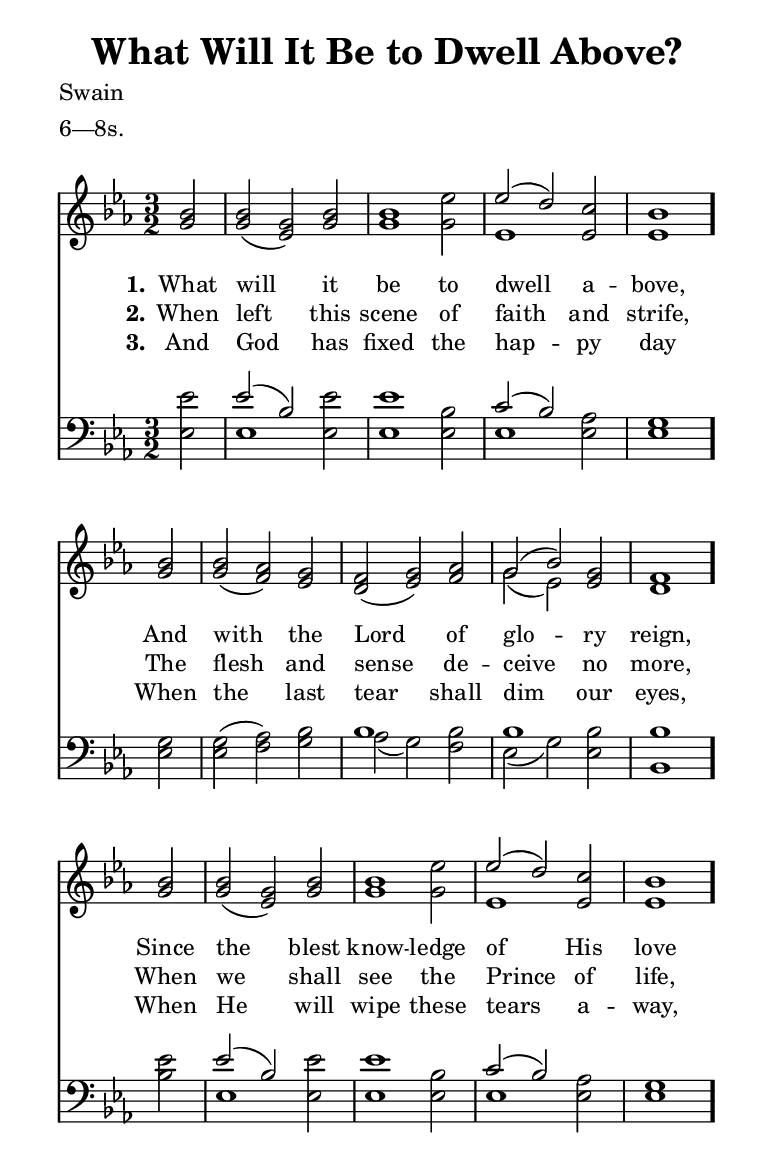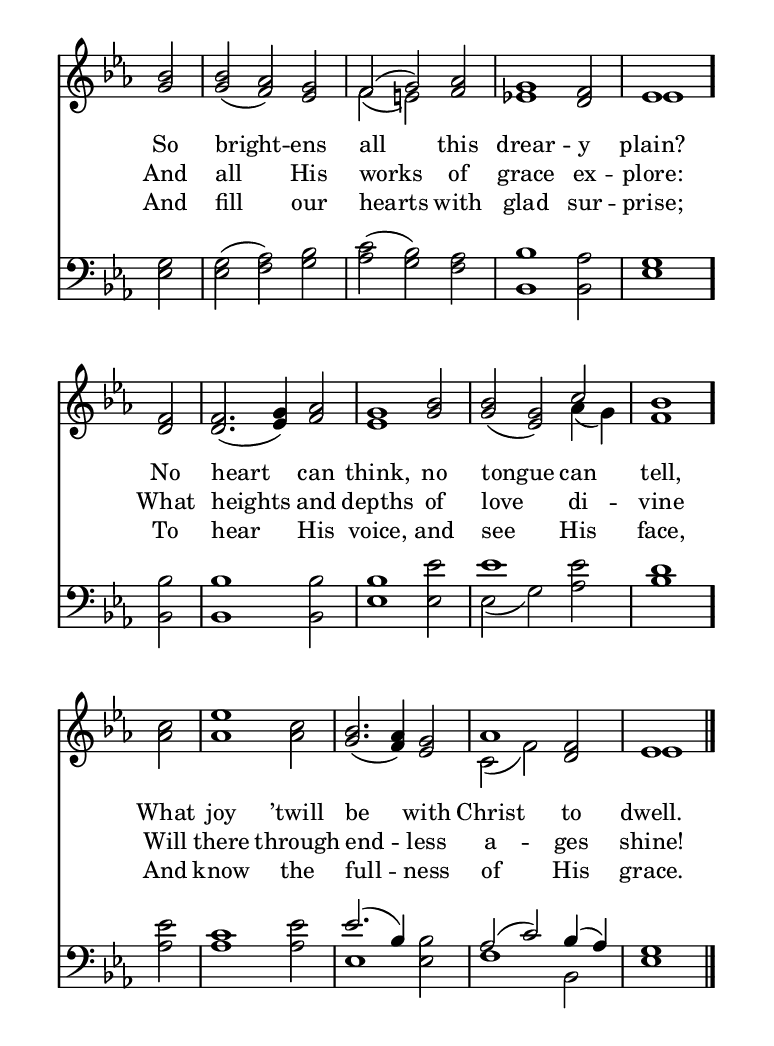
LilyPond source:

\include "common/global.ily"
\paper {
  \include "common/paper.ily"
}

\header{
  hymnnumber = "292"
  title = "What Will It Be to Dwell Above?"
  tunename = "Stella"
  meter = "6—8s."
  poet = "Swain"
  composer = ""
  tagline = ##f
}

global = {
  \include "common/overrides.ily"
  \override Staff.TimeSignature.style = #'numbered
  \time 3/2
  \override Score.MetronomeMark.transparent = ##t % hide all fermata changes too
  \tempo 2=100
  \key ees \major
  \partial 2
  \autoBeamOff
}

notesSoprano = {
\global
\relative c'' {

  bes2 | bes( g) bes | bes1 ees2 | ees( d) c | bes1
  bes2 | bes( aes) g | f( g) aes | g( bes) g | f1
  bes2 | bes( g) bes | bes1 ees2 | ees( d) c | bes1
  bes2 | bes( aes) g | f( g) aes | g1 f2 | ees1
  f2 | f2.( g4) aes2 | g1 bes2 | bes2( g) c | bes1
  c2 | ees1 c2 | bes2.( aes4) g2 | aes1 f2 | ees1

  \bar "|."

}
}

notesAlto = {
\global
\relative e' {

  g2 | g( ees) g | g1 g2 | ees1 ees2 | ees1
  g2 | g( f) ees | d( ees) f | g2( ees) ees | d1
  g2 | g( ees) g | g1 g2 | ees1 ees2 | ees1
  g2 | g( f) ees | f2( e) f | ees!1 d2 | ees1
  d2 | d2.( ees4) f2 | ees1 g2 | g2( ees) aes4( g) | f1
  aes2 | aes1 aes2 | g2.( f4) ees2 | c2( f) d | ees1

}
}

notesTenor = {
\global
\relative a' {

  ees2 | ees2( bes) ees | ees1 bes2 | c( bes) aes | g1
  g2 | g( aes) bes | bes1 bes2 | bes1 bes2 | bes1
  ees2 | ees2( bes) ees | ees1 bes2 | c( bes) aes | g1
  g2 | g( aes) bes | c( bes) aes | bes1 aes2 | g1
  bes2 | bes1 bes2 | bes1 ees2 | ees1 ees2 | d1
  ees2 | c1 ees2 | ees2.( bes4) bes2 | aes( c) bes4( aes) | g1

}
}

notesBass = {
\global
\relative f {

  ees2 | ees1 ees2 ees1 ees2 | ees1 ees2 | ees1
  ees2 | ees( f) g | aes( g) f | ees( g) ees | bes1
  bes'2 | ees,1 ees2 | ees1 ees2 | ees1 ees2 | ees1
  ees2 | ees( f) g | aes( g) f | bes,1 bes2 | ees1
  bes2 | bes1 bes2 | ees1 ees2 | ees( g) aes2 | bes1
  aes2 | aes1 aes2 | ees1 ees2 | f1 bes,2 | ees1

}
}

wordsA = \lyricmode {
\set stanza = "1."

What will it be to dwell a -- bove, \bar "."
And with the Lord of glo -- ry reign, \bar "."
Since the blest know -- ledge of His love \bar "."
So bright -- ens all this drear -- y plain? \bar "."
No heart can think, no tongue can tell, \bar "."
What joy ’twill be with Christ to dwell. \bar "."

}

wordsB = \lyricmode {
\set stanza = "2."

When left this scene of faith and strife,
The flesh and sense de -- ceive no more,
When we shall see the Prince of life,
And all His works of grace ex -- plore:
What heights and depths of love di -- vine
Will there through end -- less a -- ges shine!

}

wordsC = \lyricmode {
\set stanza = "3."

And God has fixed the hap -- py day
When the last tear shall dim our eyes,
When He will wipe these tears a -- way,
And fill our hearts with glad sur -- prise;
To hear His voice, and see His face,
And know the full -- ness of His grace.

}

\score {
  \context ChoirStaff <<
    \context Staff = upper <<
      \set Staff.autoBeaming = ##f
      \set ChoirStaff.systemStartDelimiter = #'SystemStartBar
      \set ChoirStaff.printPartCombineTexts = ##f
      \partcombine #'(2 . 9) \notesSoprano \notesAlto
      \context NullVoice = sopranos { \voiceOne << \notesSoprano >> }
      \context Lyrics = one   \lyricsto sopranos \wordsA
      \context Lyrics = two   \lyricsto sopranos \wordsB
      \context Lyrics = three \lyricsto sopranos \wordsC
    >>
    \context Staff = men <<
      \set Staff.autoBeaming = ##f
      \clef bass
      \set ChoirStaff.printPartCombineTexts = ##f
      \partcombine #'(2 . 9) \notesTenor \notesBass
    >>
  >>
  \layout {
    \include "common/layout.ily"
  }
  \midi{
    \include "common/midi.ily"
  }
}

\version "2.19.49"  % necessary for upgrading to future LilyPond versions.

% vi:set et ts=2 sw=2 ai nocindent syntax=lilypond:
